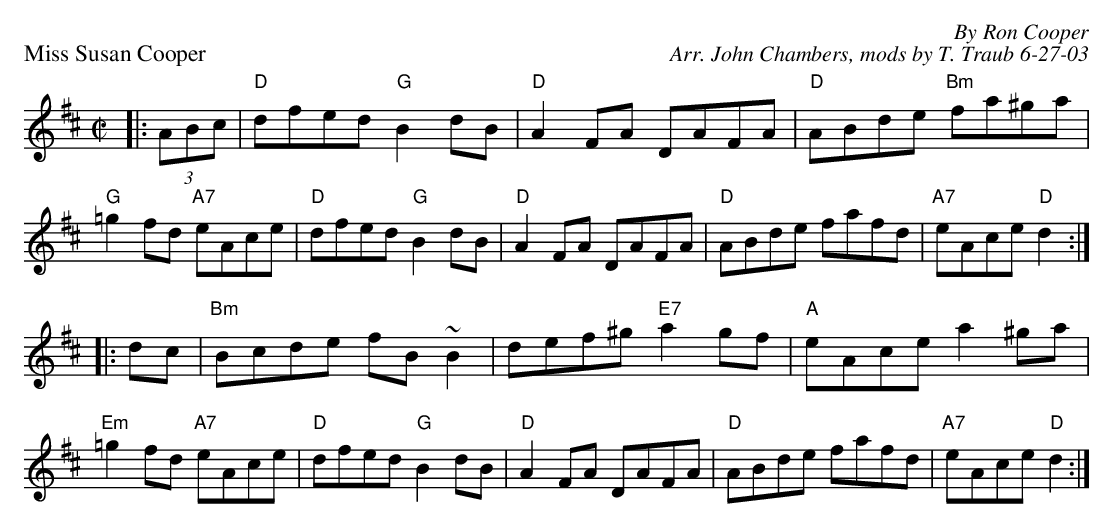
X:1
P: Miss Susan Cooper
C: By Ron Cooper
C: Arr. John Chambers, mods by T. Traub 6-27-03
M: C|
L: 1/8
K: D
|: (3ABc \
| "D"dfed "G"B2dB | "D"A2FA DAFA | "D"ABde "Bm"fa^ga | "G"=g2fd "A7"eAce |"D"dfed "G"B2dB | "D"A2FA DAFA | "D"ABde fafd | "A7"eAce "D"d2 :|
|: dc \
| "Bm"Bcde fB~B2 | def^g "E7"a2gf | "A"eAce a2^ga | "Em"=g2fd "A7"eAce | "D"dfed "G"B2dB | "D"A2FA DAFA | "D"ABde fafd | "A7"eAce "D"d2 :|
